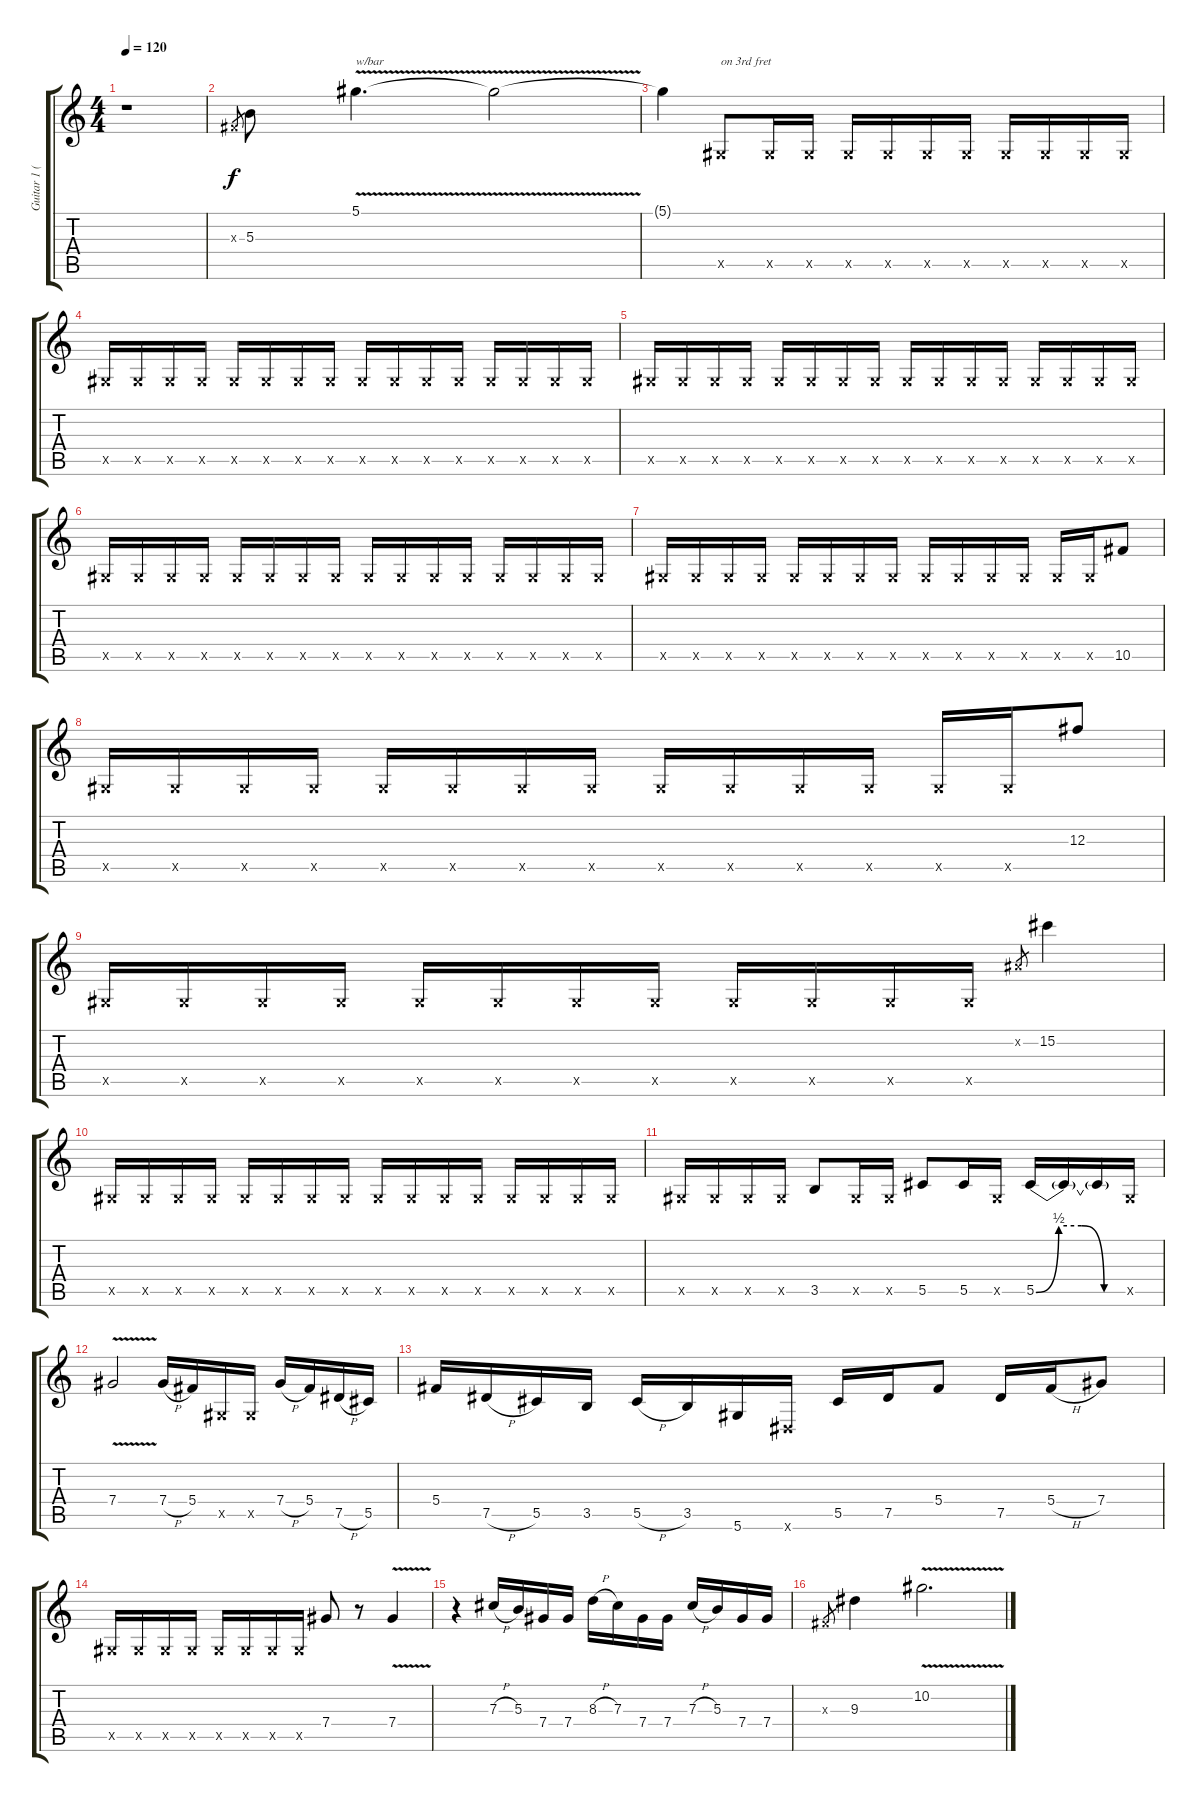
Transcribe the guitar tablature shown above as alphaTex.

\track ("Guitar 1 (Slash)" "Guitar 1 (") {instrument overdrivenguitar}
\staff {score tabs}
\tuning (Eb4 Bb3 Gb3 Db3 Ab2 Eb2) {hide}
\ts (4 4)
\tempo 120
\clef g2
\ks c
r.1{dy f} |
0.3{x}.8{gr} 5.3.8 5.1{v}.4{d txt "w/bar"} 5.1{t}.2 |
5.1{t}.4 0.5{x}.8{txt "on 3rd fret"} 0.5{x}.16 0.5{x}.16 0.5{x}.16 0.5{x}.16 0.5{x}.16 0.5{x}.16 0.5{x}.16 0.5{x}.16 0.5{x}.16 0.5{x}.16 |
0.5{x}.16 0.5{x}.16 0.5{x}.16 0.5{x}.16 0.5{x}.16 0.5{x}.16 0.5{x}.16 0.5{x}.16 0.5{x}.16 0.5{x}.16 0.5{x}.16 0.5{x}.16 0.5{x}.16 0.5{x}.16 0.5{x}.16 0.5{x}.16 |
0.5{x}.16 0.5{x}.16 0.5{x}.16 0.5{x}.16 0.5{x}.16 0.5{x}.16 0.5{x}.16 0.5{x}.16 0.5{x}.16 0.5{x}.16 0.5{x}.16 0.5{x}.16 0.5{x}.16 0.5{x}.16 0.5{x}.16 0.5{x}.16 |
0.5{x}.16 0.5{x}.16 0.5{x}.16 0.5{x}.16 0.5{x}.16 0.5{x}.16 0.5{x}.16 0.5{x}.16 0.5{x}.16 0.5{x}.16 0.5{x}.16 0.5{x}.16 0.5{x}.16 0.5{x}.16 0.5{x}.16 0.5{x}.16 |
0.5{x}.16 0.5{x}.16 0.5{x}.16 0.5{x}.16 0.5{x}.16 0.5{x}.16 0.5{x}.16 0.5{x}.16 0.5{x}.16 0.5{x}.16 0.5{x}.16 0.5{x}.16 0.5{x}.16 0.5{x}.16 10.5.8 |
0.5{x}.16 0.5{x}.16 0.5{x}.16 0.5{x}.16 0.5{x}.16 0.5{x}.16 0.5{x}.16 0.5{x}.16 0.5{x}.16 0.5{x}.16 0.5{x}.16 0.5{x}.16 0.5{x}.16 0.5{x}.16 12.3.8 |
0.5{x}.16 0.5{x}.16 0.5{x}.16 0.5{x}.16 0.5{x}.16 0.5{x}.16 0.5{x}.16 0.5{x}.16 0.5{x}.16 0.5{x}.16 0.5{x}.16 0.5{x}.16 0.2{x}.8{gr} 15.2.4 |
0.5{x}.16 0.5{x}.16 0.5{x}.16 0.5{x}.16 0.5{x}.16 0.5{x}.16 0.5{x}.16 0.5{x}.16 0.5{x}.16 0.5{x}.16 0.5{x}.16 0.5{x}.16 0.5{x}.16 0.5{x}.16 0.5{x}.16 0.5{x}.16 |
0.5{x}.16 0.5{x}.16 0.5{x}.16 0.5{x}.16 3.5.8 0.5{x}.16 0.5{x}.16 5.5.8 5.5.16 0.5{x}.16 5.5{be (custom 0 0 15 2 30 2 45 0 60 0)}.16 5.5{t}.16 5.5{t}.16 0.5{x}.16 |
7.4{v}.2 7.4{h}.16 5.4.16 0.5{x}.16 0.5{x}.16 7.4{h}.16 5.4.16 7.5{h}.16 5.5.16 |
5.4.16 7.5{h}.16 5.5.16 3.5.16 5.5{h}.16 3.5.16 5.6.16 0.6{x}.16 5.5.16 7.5.16 5.4.8 7.5.16 5.4{h}.16 7.4.8 |
0.5{x}.16 0.5{x}.16 0.5{x}.16 0.5{x}.16 0.5{x}.16 0.5{x}.16 0.5{x}.16 0.5{x}.16 7.4.8 r.8 7.4{v}.4 |
r.4 7.3{h}.16 5.3.16 7.4.16 7.4.16 8.3{h}.16 7.3.16 7.4.16 7.4.16 7.3{h}.16 5.3.16 7.4.16 7.4.16 |
0.3{x}.8{gr} 9.3.4 10.2{v}.2{d}
